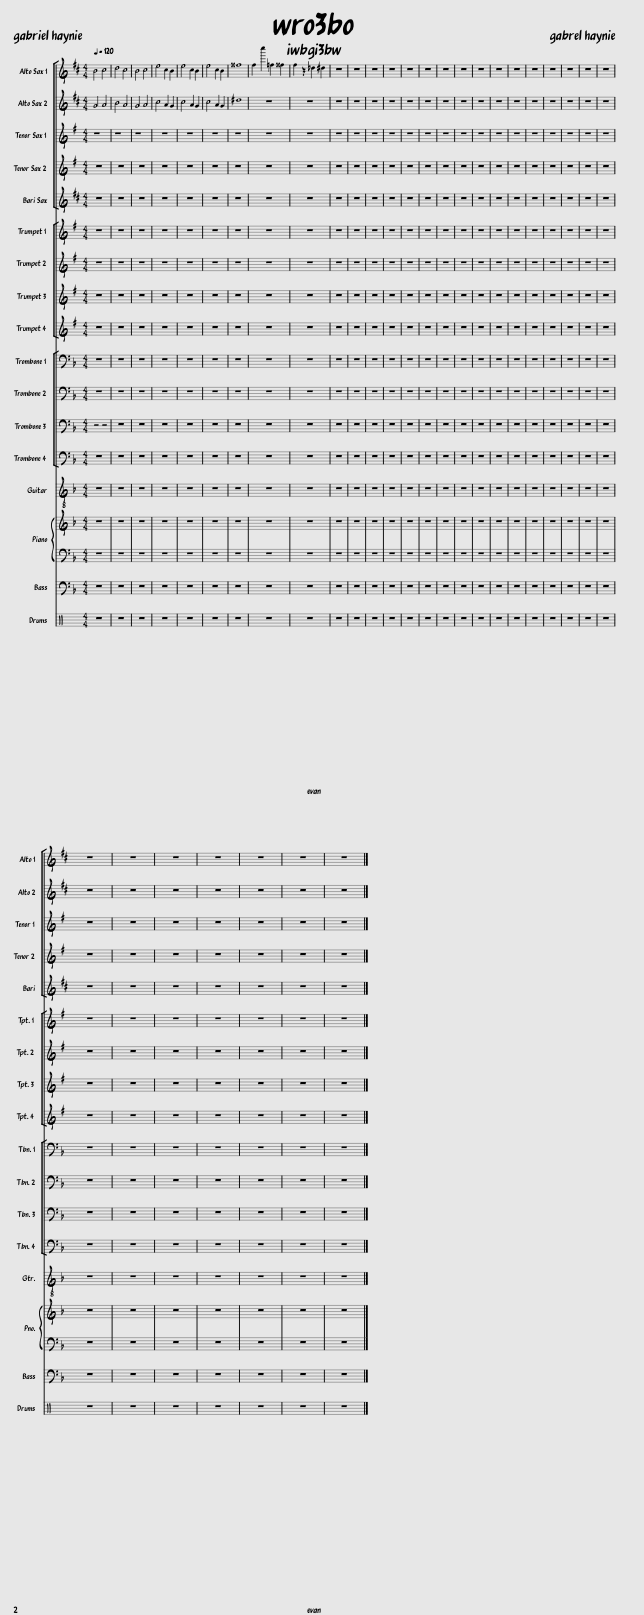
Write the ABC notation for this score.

X:1
%%score [ 1 2 ] [ ] [ ]
L:1/8
Q:1/4=120
M:4/4
I:linebreak $
K:F
V:1 treble transpose=-9
V:2 treble transpose=-9
V:1
[K:D] B4 c4 | d4 c4 | B4 c4 | e4 c2 B2 | e4 c2 B2 | %5
 e4 c2 B2 | ^^f8 | f2 c''2 =f2 ^^f2 | f2 z2 _d2 ^d2 | z8 | %10
 z8 | z8 | z8 | z8 | z8 | %15
 z8 | z8 | z8 | z8 | z8 | %20
 z8 | z8 | z8 | z8 | z8 |$ %25
 z8 | z8 | z8 | z8 | z8 | %30
 z8 | z8 |] %32
V:2
[K:D] G4 A4 | B4 A4 | G4 A4 | c4 A2 G2 | c4 A2 G2 | %5
 c4 A2 G2 | ^d8 | z8 | z8 | z8 | %10
 z8 | z8 | z8 | z8 | z8 | %15
 z8 | z8 | z8 | z8 | z8 | %20
 z8 | z8 | z8 | z8 | z8 |$ %25
 z8 | z8 | z8 | z8 | z8 | %30
 z8 | z8 |] %32
